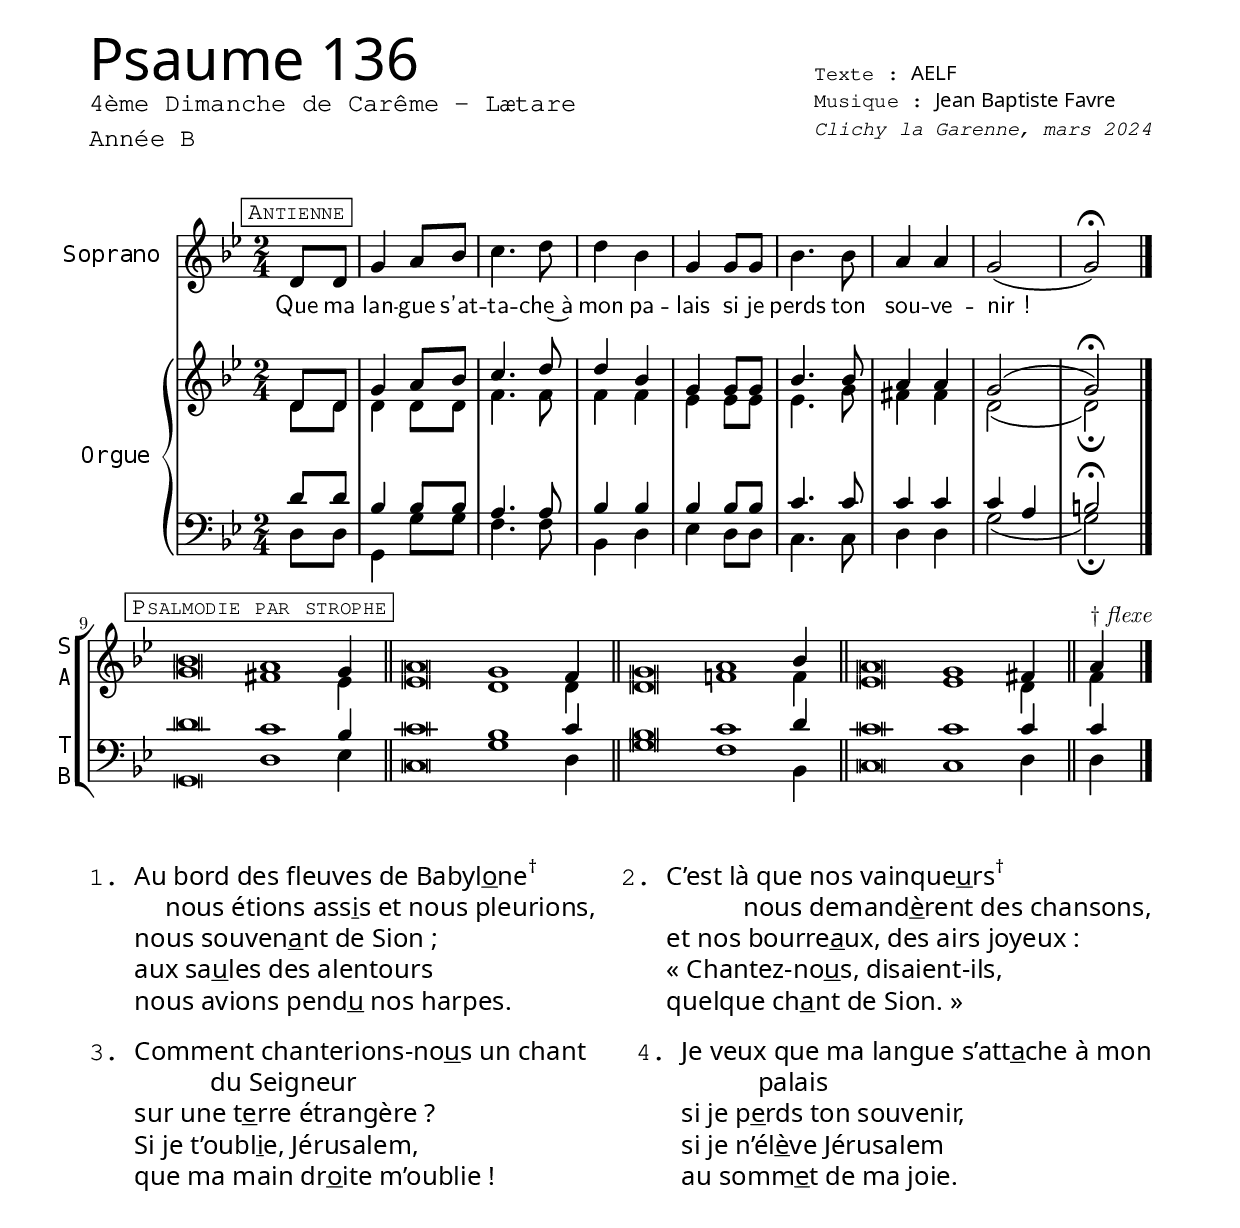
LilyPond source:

\version "2.24.1"
\language "english"
\include "../libs/commonFunctions.ily"

tempoVerseRallentando = {
  \set Score.tempoHideNote = ##t
  \tempo 4=60
}
tempoVerseAcelerando = {
  \set Score.tempoHideNote = ##t
  \tempo 2=120
}

scoreHeader = \header {
  title = "Psaume 136"
  subtitle = \markup { \column { "4ème Dimanche de Carême - Lætare" "Année B" }}
  composer = "Jean Baptiste Favre"
  poet = "AELF"
  date = "Clichy la Garenne, mars 2024"
}

global = {
  \key g \minor
  \time 2/4
}

%%%%%%%%%%%%%%%%%%%%%%%%%%%%%%
%%%%%%%%%% Antiphon %%%%%%%%%%
%%%%%%%%%%%%%%%%%%%%%%%%%%%%%%

antiphonRythm = {
  \markCustom "Antienne"
 \partial 4 s4 s2*8 \bar "|." \break
}
antiphonMusicSoprano = \relative c' {
  d8 d g4 a8 bf c4. d8 d4 bf g4
  g8 g bf4. bf8 a4 a g2 (g)
  }

antiphonMusicAlto = \relative c' {
  d8 d d4 d8 d f4. f8 f4 f ef
  ef8 ef ef4. g8 fs4 fs d2 (d)
  }

antiphonMusicTenor =  \relative c' {
  d8 d bf4 bf8 bf a4. a8 bf4 bf bf
  bf8 bf c4. c8 c4 c c a b2
  }

antiphonMusicBass =  \relative c {
  d8 d g,4 g'8 g f4. f8 bf,4 d ef
  d8 d  c4. c8 d4 d g2 (g)
  }

antiphonLyrics = \lyricmode {
  Que ma lan -- gue s’at -- ta -- che~à mon pa -- lais
  si je perds ton sou -- ve -- nir&nbsp;!
  }

antiphonLyricsSoprano = \antiphonLyrics
antiphonLyricsAlto = \antiphonLyrics
antiphonLyricsTenor = \antiphonLyrics
antiphonLyricsBass = \antiphonLyrics

%%%%%%%%%%%%%%%%%%%%%%%%%%%%%%%%%%%%%%%%%%%%%%
%%%%%%%%%%          Verses          %%%%%%%%%%
%%%%%%%%%%%%%%%%%%%%%%%%%%%%%%%%%%%%%%%%%%%%%%
verseStropheRythm = {
}
verseRythm = {
  \accidentalStyle forget
  \once \override Score.RehearsalMark.break-align-symbols = #'(clef)
  \markCustom "Psalmodie par strophe" \cadenzaOn
  \tempoVerseAcelerando s\breve s1 \tempoVerseRallentando s4 \bar "||"
  \tempoVerseAcelerando s\breve s1 \tempoVerseRallentando s4 \bar "||"
  \tempoVerseAcelerando s\breve s1 \tempoVerseRallentando s4 \bar "||"
  \tempoVerseAcelerando s\breve s1 \tempoVerseRallentando s4 \bar "||"
  s4 \bar "|."
}
verseStropheMusicSoprano = \relative c'' {
  bf\breve a1 g4
  a\breve g1 fs4
  g\breve a1 bf4
  a\breve g1 fs4
  a4^\markup { &dagger; \italic flexe}
  }
verseMusicSoprano = \relative c'' {
  }
verseStropheMusicAlto = \relative c'' {
  g\breve fs1 ef4
  ef\breve d1 d4
  d\breve f1 f4
  ef\breve ef1 d4
  fs4
  }
verseMusicAlto = \relative c'' {
  }

verseStropheMusicTenor = \relative c' {
  d\breve c1 bf4
  c\breve bf1 c4
  bf\breve c1 d4
  c\breve c1 c4
  c4
  }
verseMusicTenor = \relative c' {
  }

verseStropheMusicBass = \relative c {
  g\breve d'1 ef4
  c\breve g'1 d4
  g\breve f1 bf,4
  c\breve c1 d4
  d4
  }
verseMusicBass = \relative c' {
  }

verseLyrics = \markuplist {
  \override #'(font-family . sans)
  \override #'(font-size . 1)
  \fill-line {
    \left-column {
      \left-column{
        \concat { \typewriter "1. " "Au bord des fleuves de Babyl" \underline o "ne" \super &dagger;}
        \concat { \typewriter "     " "nous étions ass" \underline i "s et nous pleurions,"}
        \concat { \typewriter "   " "nous souven" \underline a "nt de Sion ;"}
        \concat { \typewriter "   " "aux sa" \underline u "les des alentours"}
        \concat { \typewriter "   " "nous avions pend" \underline u " nos harpes."}
      }
    }
    \left-column{
      \left-column {
        \concat { \typewriter "2. " "C’est là que nos vainque" \underline u "rs" \super &dagger;}
        \concat { \typewriter "        " "nous demand" \underline è "rent des chansons,"}
        \concat { \typewriter "   " "et nos bourre" \underline a "ux, des airs joyeux :"}
        \concat { \typewriter "   " "« Chantez-no" \underline u "s, disaient-ils,"}
        \concat { \typewriter "   " "quelque ch" \underline a "nt de Sion. »"}
      }
    }
  }
  \vspace #0.8
  \override #'(font-family . sans)
  \override #'(font-size . 1)
  \fill-line {
    \left-column {
      \left-column {
        \concat { \typewriter "3. " "Comment chanterions-no" \underline u "s un chant"}
        \concat { \typewriter "        " "du Seigneur"}
        \concat { \typewriter "   " "sur une t" \underline e "rre étrangère ?"}
        \concat { \typewriter "   " "Si je t’oubl" \underline i "e, Jérusalem,"}
        \concat { \typewriter "   " "que ma main dr" \underline o "ite m’oublie !"}
      }
    }
    \left-column{
      \left-column {
        \concat { \typewriter "4. " "Je veux que ma langue s’att" \underline a "che à mon"}
        \concat { \typewriter "        " "palais"}
        \concat { \typewriter "   " "si je p" \underline e "rds ton souvenir,"}
        \concat { \typewriter "   " "si je n’él" \underline è "ve Jérusalem"}
        \concat { \typewriter "   " "au somm" \underline e "t de ma joie."}
      }
    }
  }
}
%%%%%%%%%%%%%%%%%%%%%%%%%%%%%%%%%%%%%%%%%%%%%%%%%%%%%%%%%%%%%%%%%%%%%
%%%%%%%%%%%%%%%%%%%          Draw score          %%%%%%%%%%%%%%%%%%%%
%%%%%%%%%%%%%%%%%%%%%%%%%%%%%%%%%%%%%%%%%%%%%%%%%%%%%%%%%%%%%%%%%%%%%
% Load Piano settings & layout
partition = {
  <<
    % Antienne à 4 voix mixtes
    %\include "../libs/layouts/commonAntiphonFourVoices.ily"
    \new ChoirStaff = "Antophon4Voices" <<
      \new Staff = "AntiphonSopranoStaff" <<
        \once \override Staff.VerticalAxisGroup.remove-first = ##t
        \set Staff.instrumentName = "Soprano"
        \clef "treble"
        \new Dynamics \antiphonRythm
        \new Voice = "antiphonSoprano" { \global \antiphonMusicSoprano\fermata}
        \new Lyrics \lyricsto "antiphonSoprano" { \antiphonLyricsSoprano }
      >>
    >>
    \new PianoStaff
    <<
      \set PianoStaff.instrumentName = #"Orgue"
      \new Staff <<
        \set Staff.printPartCombineTexts = ##f
        \once \override Staff.VerticalAxisGroup.remove-first = ##t
        \clef treble
        \new Voice = "soprani" {\global \voiceOne \antiphonMusicSoprano\fermata }
        \new Voice = "alti" {\global \voiceTwo \antiphonMusicAlto\fermata }
      >>
      \new Staff <<
        \set Staff.printPartCombineTexts = ##f
        \once \override Staff.VerticalAxisGroup.remove-first = ##t
        \clef bass
        \new Voice = "tenors" {\global \voiceThree \antiphonMusicTenor\fermata }
        \new Voice = "bass" {\global \voiceFour \antiphonMusicBass\fermata }
      >>
    >>
    \new ChoirStaff = "versePsalmody"
    <<
      \new Staff = "verseSopranoAlto" <<
        \set Staff.shortInstrumentName = \markup { \right-column { "S" "A" } }
        \once \override Staff.VerticalAxisGroup.remove-first = ##t
        \global
        \clef treble
        \new Dynamics {\silence \antiphonMusicSoprano \verseStropheRythm \verseRythm}
        \new Voice = "verseSoprano" << \voiceOne {\silence \antiphonMusicSoprano \cadenzaOn \verseStropheMusicSoprano \verseMusicSoprano } >>
        \new Voice = "verseAlto" << \voiceTwo {\silence \antiphonMusicSoprano \cadenzaOn \verseStropheMusicAlto \verseMusicAlto } >>
      >>
      \new Staff = "verseTenorBass" <<
        \set Staff.shortInstrumentName = \markup { \right-column { "T" "B" } }
        \once \override Staff.VerticalAxisGroup.remove-first = ##t
        \global
        \clef bass
        \new Dynamics {\silence \antiphonMusicSoprano \verseStropheRythm \verseRythm}
        \new Voice = "verseTenor" << \voiceOne {\silence \antiphonMusicSoprano \cadenzaOn \verseStropheMusicTenor \verseMusicTenor } >>
        \new Voice = "verseBass" << \voiceTwo {\silence \antiphonMusicSoprano \cadenzaOn \verseStropheMusicBass \verseMusicBass } >>
      >>
    >>
  >>
}
%%%%%%%%%%%%% PARTITION VISUELLE %%%%%%%%%%%%%
% PDF output
\paper {
  top-margin = 1.5\cm
  bottom-margin = 1.5\cm
  left-margin = 1.5\cm
  right-margin = 1.5\cm
  markup-system-spacing = #'((basic-distance . 10)
     (minimum-distance . 10)
     (padding . 5)
     (stretchability . 5))
  #(define fonts
    (set-global-fonts
     #:music "emmentaler"
     #:brace "emmentaler"
     #:roman "Latin Modern Roman"
     #:sans "Cantarell"
  ))
  #(include-special-characters)
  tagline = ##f
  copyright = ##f
  scoreTitleMarkup = \markup \columns {
    \fill-line {
      \column {
        \line {
          \left-column {
            \fontsize #8 \sans \fromproperty #'header:title
            \fontsize #1 \typewriter \fromproperty #'header:subtitle
          }
        }
      }
      \column {
        \line {
          \fontsize #-1
          \left-column {
            \line { \concat { \typewriter "Texte&nbsp;: " \sans \fromproperty #'header:poet \bold " " } }
            \line { \concat { \typewriter "Musique&nbsp;: " \sans \fromproperty #'header:composer \bold " " } }
            \typewriter \italic \fromproperty #'header:date
          }
        }
      }
    }
  }
}

\score {
  \partition
  \layout {
      ragged-last = ##f
      \context {
          \Staff
          \RemoveEmptyStaves
          \override NoteHead.style = #'altdefault
          \override InstrumentName.font-name = #"Monospace Regular"
      }
      \context {
          \PianoStaff
          \RemoveEmptyStaves
          \override NoteHead.style = #'altdefault
          \override InstrumentName.font-name = #"Monospace Regular"
      }
      \context {
          \ChoirStaff
          \RemoveEmptyStaves
          \override NoteHead.style = #'altdefault
          \override InstrumentName.font-name = #"Monospace Regular"
      }
      \override LyricText.font-name = #"Latin Modern Sans"
      \override Score.RehearsalMark.font-family = #'typewriter
  }
  \scoreHeader
}
\verseLyrics